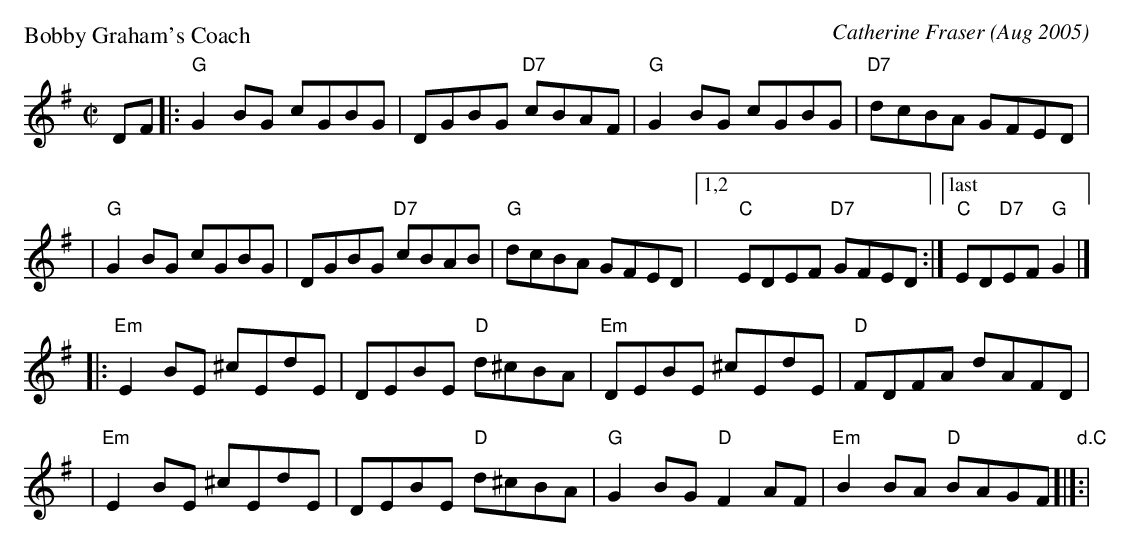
X:1
P: Bobby Graham's Coach
C: Catherine Fraser (Aug 2005)
M: C|
L: 1/8
K: G
DF \
|: "G"G2BG cGBG | DGBG "D7"cBAF | "G"G2BG cGBG | "D7"dcBA GFED |
|  "G"G2BG cGBG | DGBG "D7"cBAB | "G"dcBA GFED |1,2 "C"EDEF "D7"GFED :|["last" "C"ED"D7"EF "G"G2 |]
|: "Em"E2BE ^cEdE | DEBE "D"d^cBA | "Em"DEBE ^cEdE | "D"FDFA dAFD |
|  "Em"E2BE ^cEdE | DEBE "D"d^cBA | "G"G2BG "D"F2AF | "Em"B2BA "D"BAGF "d.C"[|]:|
